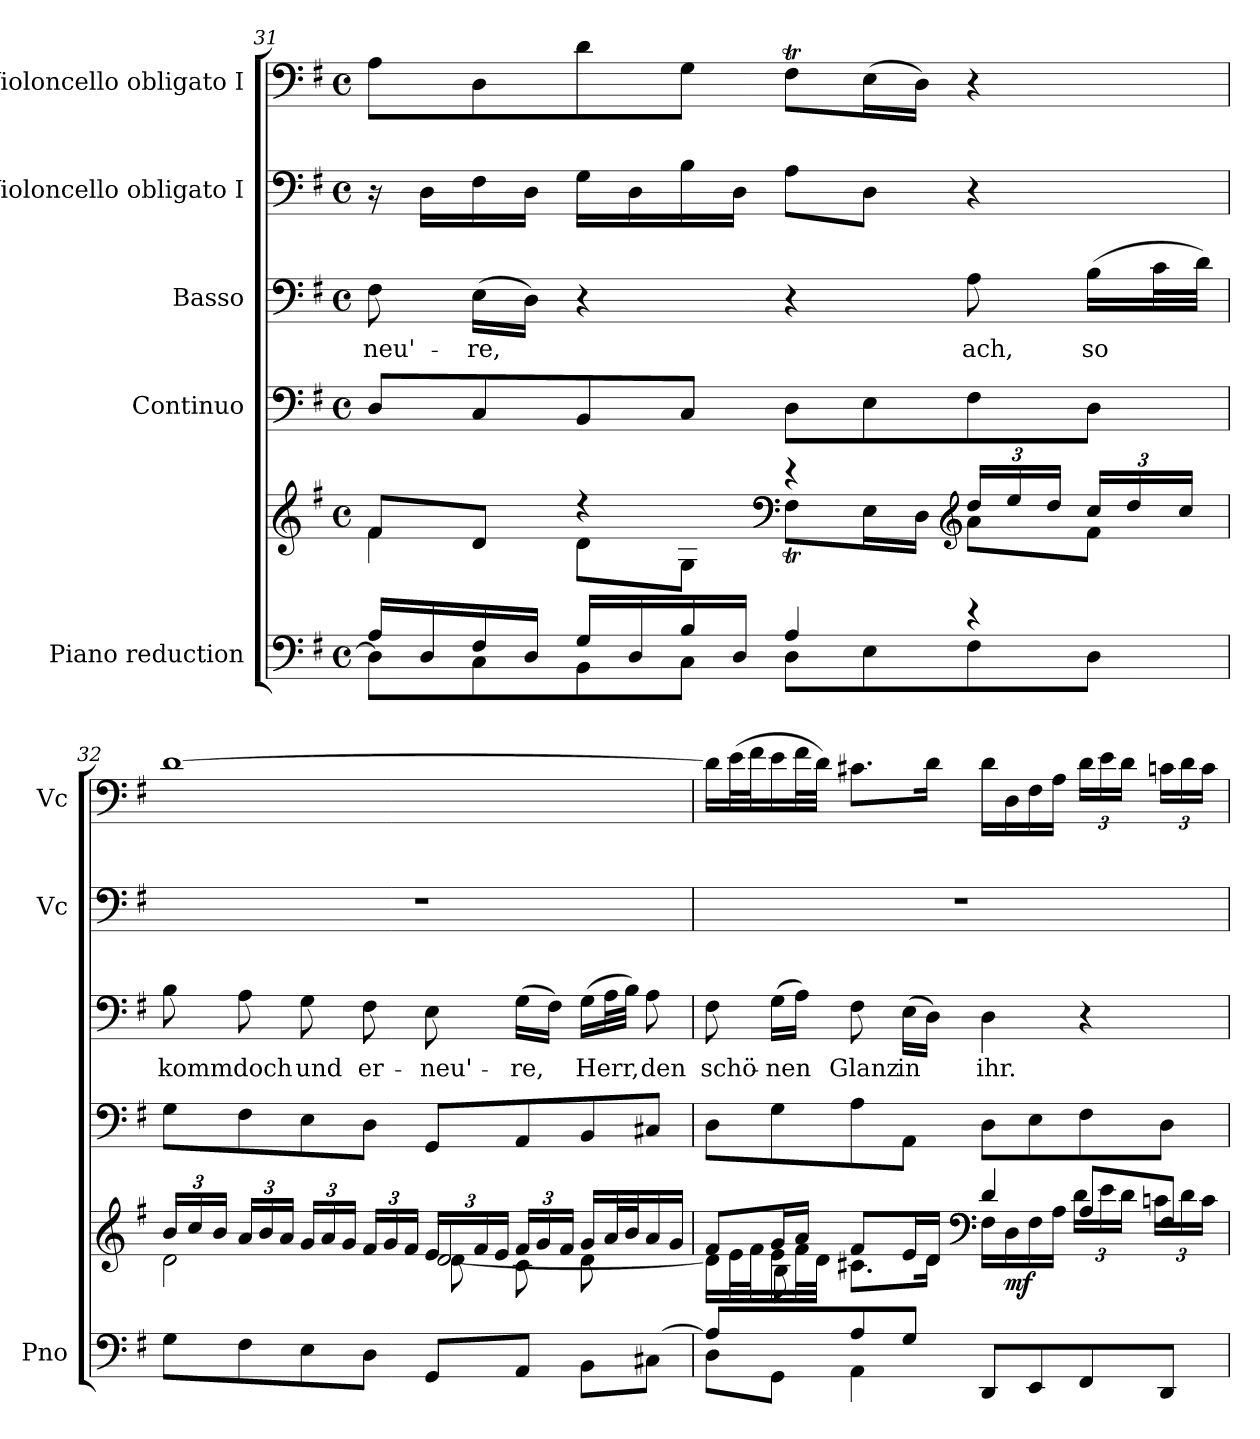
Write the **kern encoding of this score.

**kern	**kern	**dynam	**kern	**kern	**text	**kern	**kern
*part5	*part5	*part5	*part4	*part3	*part3	*part2	*part1
*staff6	*staff5	*staff5/6	*staff4	*staff3	*staff3	*staff2	*staff1
*I"Piano reduction	*	*	*I"Continuo	*I"Basso	*	*I"Violoncello obligato I	*I"Violoncello obligato I
*I'Pno	*	*	*	*	*	*I'Vc	*I'Vc
*clefF4	*clefG2	*	*clefF4	*clefF4	*	*clefF4	*clefF4
*	*	*	*ITrd7c12	*	*	*	*
*k[f#]	*k[f#]	*	*k[f#]	*k[f#]	*	*k[f#]	*k[f#]
*M4/4	*M4/4	*	*M4/4	*M4/4	*	*M4/4	*M4/4
*met(c)	*met(c)	*	*met(c)	*met(c)	*	*met(c)	*met(c)
=31	=31	=31	=31	=31	=31	=31	=31
*^	*^	*	*	*	*	*	*
!	!	!	!	!	!	!	!LO:LY:b	!	!
16A/LL	8D\L]	8f#/L	4f#\	.	8DD/L	8F#\	-neu'-	16r	8A\L
16D/	.	.	.	.	.	.	.	16D\LL	.
!	!	!	!	!	!	!	!LO:LY:b	!	!
16F#/	8C\	8d/J	.	.	8CC/	(16E\LL	-re,	16F#\	8D\
16D/JJ	.	.	.	.	.	16D\JJ)	.	16D\JJ	.
16G/LL	8BB\	4r	8d\L	.	8BBB/	4r	.	16G\LL	8d\
16D/	.	.	.	.	.	.	.	16D\	.
16B/	8C\J	.	8G\J	.	8CC/J	.	.	16B\	8G\J
16D/JJ	.	.	.	.	.	.	.	16D\JJ	.
*	*	*clefF4	*	*	*	*	*	*	*
4A/	8D\L	4r	8F#t\L	.	8DD\L	4r	.	8A\L	8F#t\L
.	8E\	.	16E\L	.	8EE\	.	.	8D\J	(16E\L
.	.	.	16D\JJ	.	.	.	.	.	16D\JJ)
*	*	*clefG2	*	*	*	*	*	*	*
*	*	*Xbrackettup	*	*	*	*	*	*	*
!	!	!	!	!	!	!	!LO:LY:b	!	!
4r	8F#\	24dd/LL	8a\L	.	8FF#\	8A\	ach,	4r	4r
.	.	24ee/	.	.	.	.	.	.	.
.	.	24dd/JJ	.	.	.	.	.	.	.
!	!	!	!	!	!	!	!LO:LY:b	!	!
.	8D\J	24cc/LL	8f#\J	.	8DD\J	(16B\LL	so	.	.
.	.	24dd/	.	.	.	.	.	.	.
.	.	.	.	.	.	32c\L	.	.	.
.	.	24cc/JJ	.	.	.	.	.	.	.
.	.	.	.	.	.	32d\JJJ)	.	.	.
!!LO:PB:g=z
=32	=32	=32	=32	=32	=32	=32	=32	=32	=32
*	*	*	*^	*	*	*	*	*	*
!	!	!	!	!	!	!	!	!LO:LY:b	!	!
2ryy	8G\L	24b/LL	2d\	2ryy	.	8GG\L	8B\	komm	1r	[1d
.	.	24cc/	.	.	.	.	.	.	.	.
.	.	24b/JJ	.	.	.	.	.	.	.	.
!	!	!	!	!	!	!	!	!LO:LY:b	!	!
.	8F#\	24a/LL	.	.	.	8FF#\	8A\	doch	.	.
.	.	24b/	.	.	.	.	.	.	.	.
.	.	24a/JJ	.	.	.	.	.	.	.	.
!	!	!	!	!	!	!	!	!LO:LY:b	!	!
.	8E\	24g/LL	.	.	.	8EE\	8G\	und	.	.
.	.	24a/	.	.	.	.	.	.	.	.
.	.	24g/JJ	.	.	.	.	.	.	.	.
!	!	!	!	!	!	!	!	!LO:LY:b	!	!
.	8D\J	24f#/LL	.	.	.	8DD\J	8F#\	er-	.	.
.	.	24g/	.	.	.	.	.	.	.	.
.	.	24f#/JJ	.	.	.	.	.	.	.	.
!	!	!	!	!	!	!	!	!LO:LY:b	!	!
4.ryy	8GG/L	24e/LL	[<2d/	8d\L	.	8GGG/L	8E\	-neu'-	.	.
.	.	24f#/	.	.	.	.	.	.	.	.
.	.	24e/JJ	.	.	.	.	.	.	.	.
!	!	!	!	!	!	!	!	!LO:LY:b	!	!
.	8AA/J	24f#/LL	.	8c\	.	8AAA/	(16G\LL	-re,	.	.
.	.	24g/	.	.	.	.	.	.	.	.
.	.	.	.	.	.	.	16F#\JJ)	.	.	.
.	.	24f#/JJ	.	.	.	.	.	.	.	.
!	!	!	!	!	!	!	!	!LO:LY:b	!	!
.	8BB\L	16g/LL	.	8d\	.	8BBB/	(16G\LL	Herr,	.	.
.	.	32a/L	.	.	.	.	32A\L	.	.	.
.	.	32b/J	.	.	.	.	32B\JJJ)	.	.	.
!	!	!	!	!	!	!	!	!LO:LY:b	!	!
[8A/J	8C#X\J	16a/	.	8ryy	.	8CC#X/J	8A\	den	.	.
.	.	16g/JJ	.	.	.	.	.	.	.	.
=33	=33	=33	=33	=33	=33	=33	=33	=33	=33	=33
!	!	!	!	!	!	!	!	!LO:LY:b	!	!
8A/L]	8D\L	8f#/L	16d\LL]	8ryy	.	8DD\L	8F#\	schö-	1r	16d\LL]
.	.	.	32e\L	.	.	.	.	.	.	(32e\L
.	.	.	32f#\J	.	.	.	.	.	.	32f#\J
!	!	!	!	!	!	!	!	!LO:LY:b	!	!
8ryy	8GG\J	16g/L	16e\	8B\	.	8GG\	(16G\LL	-nen	.	16e\
.	.	16a/JJ	32f#\L	.	.	.	16A\JJ)	.	.	32f#\L
.	.	.	32d\JJJ	.	.	.	.	.	.	32d\JJJ)
!	!	!	!	!	!	!	!	!LO:LY:b	!	!
8A/	4AA\	8f#/L	8.c#X\L	2.ryy	.	8AA\	8F#\	Glanz	.	8.c#X\L
!	!	!	!	!	!	!	!	!LO:LY:b	!	!
8G/J	.	16e/L	.	.	.	8AAA\J	(16E\LL	in	.	.
.	.	16d/JJ	16d\Jk	.	.	.	16D\JJ)	.	.	16d\Jk
*	*	*clefF4	*	*	*	*	*	*	*	*
!	!	!	!	!	!	!	!	!LO:LY:b	!	!
8DD/L	2ryy	4d/	16F#\LL	.	.	8DD\L	4D\	ihr.	.	16d\LL
!	!	!	!	!	!LO:DY:b	!	!	!	!	!
.	.	.	16D\	.	mf	.	.	.	.	16D\
8EE/	.	.	16F#\	.	.	8EE\	.	.	.	16F#\
.	.	.	16A\JJ	.	.	.	.	.	.	16A\JJ
*	*	*	*	*	*	*	*	*	*	*Xbrackettup
8FF#/	.	8A/L	24d\LL	.	.	8FF#\	4r	.	.	24d\LL
.	.	.	24e\	.	.	.	.	.	.	24e\
.	.	.	24d\JJ	.	.	.	.	.	.	24d\JJ
8DD/J	.	8F#/J	24cn\LL	.	.	8DD\J	.	.	.	24cn\LL
.	.	.	24d\	.	.	.	.	.	.	24d\
.	.	.	24c\JJ	.	.	.	.	.	.	24c\JJ
*v	*v	*	*	*	*	*	*	*	*	*
*	*v	*v	*v	*	*	*	*	*	*
=	=	=	=	=	=	=	=
*-	*-	*-	*-	*-	*-	*-	*-
